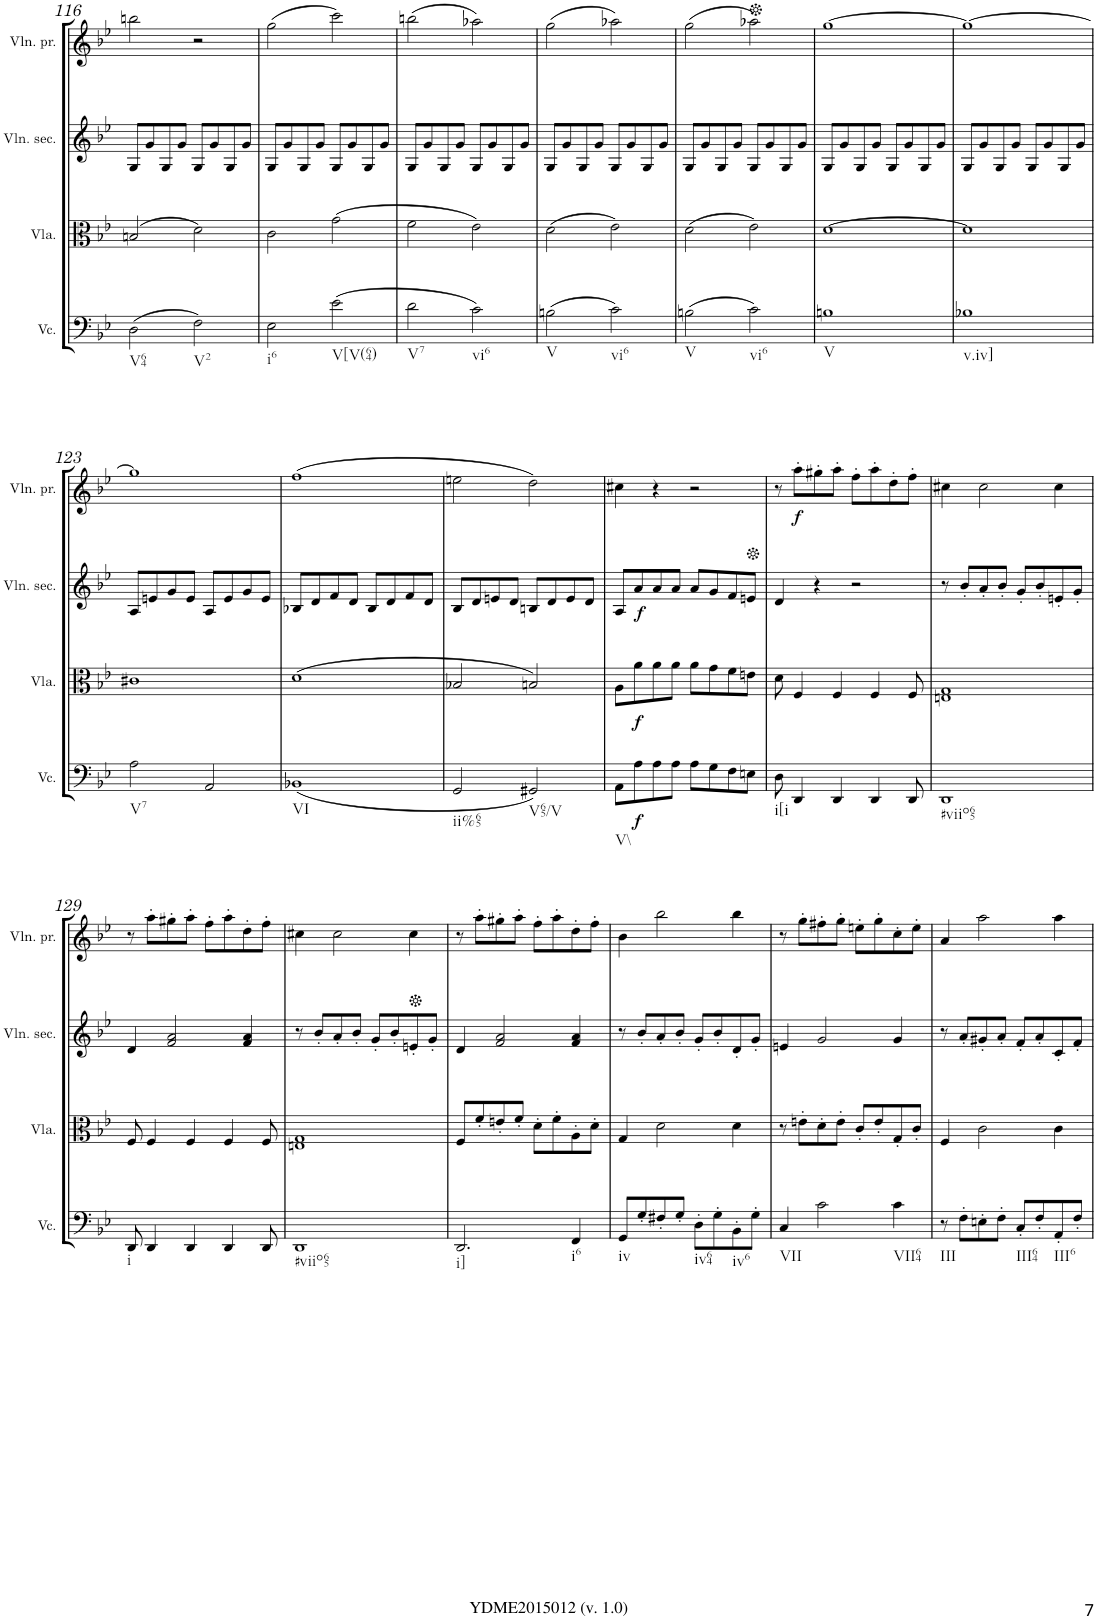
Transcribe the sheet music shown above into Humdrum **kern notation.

**kern	**dynam	**kern	**dynam	**kern	**dynam	**kern	**dynam
*part4	*part4	*part3	*part3	*part2	*part2	*part1	*part1
*staff4	*staff4	*staff3	*staff3	*staff2	*staff2	*staff1	*staff1
*I"Violoncelle	*	*I"Viola	*	*I"Violino secondo	*	*I"Violino primo	*
*I'Vc.	*	*I'Vla.	*	*I'Vln. sec.	*	*I'Vln. pr.	*
!!LO:PB:g=z
*clefF4	*	*clefC3	*	*clefG2	*	*clefG2	*
*k[b-e-]	*	*k[b-e-]	*	*k[b-e-]	*	*k[b-e-]	*
*M2/2	*	*M2/2	*	*M2/2	*	*M2/2	*
=116	=116	=116	=116	=116	=116	=116	=116
!LO:TX:b:t=V64	!	!	!	!	!	!	!
(>2D\	.	(>2Bn/	.	8G/L	.	2bbn\	.
.	.	.	.	8g/	.	.	.
.	.	.	.	8G/	.	.	.
.	.	.	.	8g/J	.	.	.
!LO:TX:b:t=V2	!	!	!	!	!	!	!
2F\)	.	2d\)	.	8G/L	.	2r	.
.	.	.	.	8g/	.	.	.
.	.	.	.	8G/	.	.	.
.	.	.	.	8g/J	.	.	.
=117	=117	=117	=117	=117	=117	=117	=117
!LO:TX:b:t=i6	!	!	!	!	!	!	!
2E-\	.	2c\	.	8G/L	.	(>2gg\	.
.	.	.	.	8g/	.	.	.
.	.	.	.	8G/	.	.	.
.	.	.	.	8g/J	.	.	.
!LO:TX:b:t=V[V(64)	!	!	!	!	!	!	!
(>2e-\	.	(>2g\	.	8G/L	.	2ccc\)	.
.	.	.	.	8g/	.	.	.
.	.	.	.	8G/	.	.	.
.	.	.	.	8g/J	.	.	.
=118	=118	=118	=118	=118	=118	=118	=118
!LO:TX:b:t=V7	!	!	!	!	!	!	!
2d\	.	2f\	.	8G/L	.	(>2bbn\	.
.	.	.	.	8g/	.	.	.
.	.	.	.	8G/	.	.	.
.	.	.	.	8g/J	.	.	.
!LO:TX:b:t=vi6	!	!	!	!	!	!	!
2c\)	.	2e-\)	.	8G/L	.	2aa-X\)	.
.	.	.	.	8g/	.	.	.
.	.	.	.	8G/	.	.	.
.	.	.	.	8g/J	.	.	.
=119	=119	=119	=119	=119	=119	=119	=119
!LO:TX:b:t=V	!	!	!	!	!	!	!
(>2Bn\	.	(>2d\	.	8G/L	.	(>2gg\	.
.	.	.	.	8g/	.	.	.
.	.	.	.	8G/	.	.	.
.	.	.	.	8g/J	.	.	.
!LO:TX:b:t=vi6	!	!	!	!	!	!	!
2c\)	.	2e-\)	.	8G/L	.	2aa-X\)	.
.	.	.	.	8g/	.	.	.
.	.	.	.	8G/	.	.	.
.	.	.	.	8g/J	.	.	.
=120	=120	=120	=120	=120	=120	=120	=120
!LO:TX:b:t=V	!	!	!	!	!	!	!
(>2Bn\	.	(>2d\	.	8G/L	.	(>2gg\	.
.	.	.	.	8g/	.	.	.
.	.	.	.	8G/	.	.	.
.	.	.	.	8g/J	.	.	.
!LO:TX:b:t=vi6	!	!	!	!	!	!	!
2c\)	.	2e-\)	.	8G/L	.	2aa-X\)	.
.	.	.	.	8g/	.	.	.
.	.	.	.	8G/	.	.	.
.	.	.	.	8g/J	.	.	.
=121	=121	=121	=121	=121	=121	=121	=121
!LO:TX:b:t=V	!	!	!	!	!	!	!
1Bn	.	[1d	.	8G/L	.	[1gg	.
.	.	.	.	8g/	.	.	.
.	.	.	.	8G/	.	.	.
.	.	.	.	8g/J	.	.	.
.	.	.	.	8G/L	.	.	.
.	.	.	.	8g/	.	.	.
.	.	.	.	8G/	.	.	.
.	.	.	.	8g/J	.	.	.
=122	=122	=122	=122	=122	=122	=122	=122
!LO:TX:b:t=v.iv]	!	!	!	!	!	!	!
1B-X	.	1d]	.	8G/L	.	1gg_	.
.	.	.	.	8g/	.	.	.
.	.	.	.	8G/	.	.	.
.	.	.	.	8g/J	.	.	.
.	.	.	.	8G/L	.	.	.
.	.	.	.	8g/	.	.	.
.	.	.	.	8G/	.	.	.
.	.	.	.	8g/J	.	.	.
!!LO:LB:g=z
=123	=123	=123	=123	=123	=123	=123	=123
!LO:TX:b:t=V7	!	!	!	!	!	!	!
2A\	.	1c#X	.	8A/L	.	1gg]	.
.	.	.	.	8en/	.	.	.
.	.	.	.	8g/	.	.	.
.	.	.	.	8e/J	.	.	.
2AA/	.	.	.	8A/L	.	.	.
.	.	.	.	8e/	.	.	.
.	.	.	.	8g/	.	.	.
.	.	.	.	8e/J	.	.	.
=124	=124	=124	=124	=124	=124	=124	=124
!LO:TX:b:t=VI	!	!	!	!	!	!	!
(<1BB-X	.	(>1d	.	8B-X/L	.	(>1ff	.
.	.	.	.	8d/	.	.	.
.	.	.	.	8f/	.	.	.
.	.	.	.	8d/J	.	.	.
.	.	.	.	8B-/L	.	.	.
.	.	.	.	8d/	.	.	.
.	.	.	.	8f/	.	.	.
.	.	.	.	8d/J	.	.	.
=125	=125	=125	=125	=125	=125	=125	=125
!LO:TX:b:t=ii%65	!	!	!	!	!	!	!
2GG/	.	2B-X/	.	8B-/L	.	2een\	.
.	.	.	.	8d/	.	.	.
.	.	.	.	8en/	.	.	.
.	.	.	.	8d/J	.	.	.
!LO:TX:b:t=V65/V	!	!	!	!	!	!	!
2GG#X/)	.	2Bn/)	.	8Bn/L	.	2dd\)	.
.	.	.	.	8d/	.	.	.
.	.	.	.	8e/	.	.	.
.	.	.	.	8d/J	.	.	.
=126	=126	=126	=126	=126	=126	=126	=126
!LO:TX:b:t=V\\	!	!	!	!	!	!	!
8AA\L	.	8A\L	.	8A/L	.	4cc#X\	.
!	!LO:DY:b	!	!LO:DY:b	!	!LO:DY:b	!	!
8A\	f	8a\	f	8a/	f	.	.
8A\	.	8a\	.	8a/	.	4r	.
8A\J	.	8a\J	.	8a/J	.	.	.
8A\L	.	8a\L	.	8a/L	.	2r	.
8G\	.	8g\	.	8g/	.	.	.
8F\	.	8f\	.	8f/	.	.	.
8En\J	.	8en\J	.	8en/J	.	.	.
=127	=127	=127	=127	=127	=127	=127	=127
!LO:TX:b:t=i[i	!	!	!	!	!	!	!
8D\	.	8d\	.	4d/	.	8r	.
!	!	!	!	!	!	!	!LO:DY:b
4DD/	.	4F/	.	.	.	8aa'\L	f
.	.	.	.	4r	.	8gg#X'\	.
4DD/	.	4F/	.	.	.	8aa'\J	.
.	.	.	.	2r	.	8ff'\L	.
4DD/	.	4F/	.	.	.	8aa'\	.
.	.	.	.	.	.	8dd'\	.
8DD/	.	8F/	.	.	.	8ff'\J	.
=128	=128	=128	=128	=128	=128	=128	=128
!LO:TX:b:t=#viio65	!	!	!	!	!	!	!
1DD	.	1En 1G	.	8r	.	4cc#X\	.
.	.	.	.	8b-'/L	.	.	.
.	.	.	.	8a'/	.	2cc#\	.
.	.	.	.	8b-'/J	.	.	.
.	.	.	.	8g'/L	.	.	.
.	.	.	.	8b-'/	.	.	.
.	.	.	.	8en'/	.	4cc#\	.
.	.	.	.	8g'/J	.	.	.
!!LO:LB:g=z
=129	=129	=129	=129	=129	=129	=129	=129
!LO:TX:b:t=i	!	!	!	!	!	!	!
8DD/	.	8F/	.	4d/	.	8r	.
4DD/	.	4F/	.	.	.	8aa'\L	.
.	.	.	.	2f/ 2a/	.	8gg#X'\	.
4DD/	.	4F/	.	.	.	8aa'\J	.
.	.	.	.	.	.	8ff'\L	.
4DD/	.	4F/	.	.	.	8aa'\	.
.	.	.	.	4f/ 4a/	.	8dd'\	.
8DD/	.	8F/	.	.	.	8ff'\J	.
=130	=130	=130	=130	=130	=130	=130	=130
!LO:TX:b:t=#viio65	!	!	!	!	!	!	!
1DD	.	1En 1G	.	8r	.	4cc#X\	.
.	.	.	.	8b-'/L	.	.	.
.	.	.	.	8a'/	.	2cc#\	.
.	.	.	.	8b-'/J	.	.	.
.	.	.	.	8g'/L	.	.	.
.	.	.	.	8b-'/	.	.	.
.	.	.	.	8en'/	.	4cc#\	.
.	.	.	.	8g'/J	.	.	.
=131	=131	=131	=131	=131	=131	=131	=131
!LO:TX:b:t=i]	!	!	!	!	!	!	!
2.DD/	.	8F/L	.	4d/	.	8r	.
.	.	8f'/	.	.	.	8aa'\L	.
.	.	8en'/	.	2f/ 2a/	.	8gg#X'\	.
.	.	8f'/J	.	.	.	8aa'\J	.
.	.	8d'\L	.	.	.	8ff'\L	.
.	.	8f'\	.	.	.	8aa'\	.
!LO:TX:b:t=i6	!	!	!	!	!	!	!
4FF/	.	8A'\	.	4f/ 4a/	.	8dd'\	.
.	.	8d'\J	.	.	.	8ff'\J	.
=132	=132	=132	=132	=132	=132	=132	=132
!LO:TX:b:t=iv	!	!	!	!	!	!	!
8GG/L	.	4G/	.	8r	.	4b-\	.
8G'/	.	.	.	8b-'/L	.	.	.
8F#X'/	.	2d\	.	8a'/	.	2bb-\	.
8G'/J	.	.	.	8b-'/J	.	.	.
!LO:TX:b:t=iv64	!	!	!	!	!	!	!
8D'\L	.	.	.	8g'/L	.	.	.
8G'\	.	.	.	8b-'/	.	.	.
!LO:TX:b:t=iv6	!	!	!	!	!	!	!
8BB-'\	.	4d\	.	8d'/	.	4bb-\	.
8G'\J	.	.	.	8g'/J	.	.	.
=133	=133	=133	=133	=133	=133	=133	=133
!LO:TX:b:t=VII	!	!	!	!	!	!	!
4C/	.	8r	.	4en/	.	8r	.
.	.	8en'\L	.	.	.	8gg'\L	.
2c\	.	8d'\	.	2g/	.	8ff#X'\	.
.	.	8e'\J	.	.	.	8gg'\J	.
.	.	8c'/L	.	.	.	8een'\L	.
.	.	8e'/	.	.	.	8gg'\	.
!LO:TX:b:t=VII64	!	!	!	!	!	!	!
4c\	.	8G'/	.	4g/	.	8cc'\	.
.	.	8c'/J	.	.	.	8ee'\J	.
=134	=134	=134	=134	=134	=134	=134	=134
!LO:TX:b:t=III	!	!	!	!	!	!	!
8r	.	4F/	.	8r	.	4a/	.
8F'\L	.	.	.	8a'/L	.	.	.
8En'\	.	2c\	.	8g#X'/	.	2aa\	.
8F'\J	.	.	.	8a'/J	.	.	.
!LO:TX:b:t=III64	!	!	!	!	!	!	!
8C'/L	.	.	.	8f'/L	.	.	.
8F'/	.	.	.	8a'/	.	.	.
!LO:TX:b:t=III6	!	!	!	!	!	!	!
8AA'/	.	4c\	.	8c'/	.	4aa\	.
8F'/J	.	.	.	8f'/J	.	.	.
=	=	=	=	=	=	=	=
*-	*-	*-	*-	*-	*-	*-	*-
